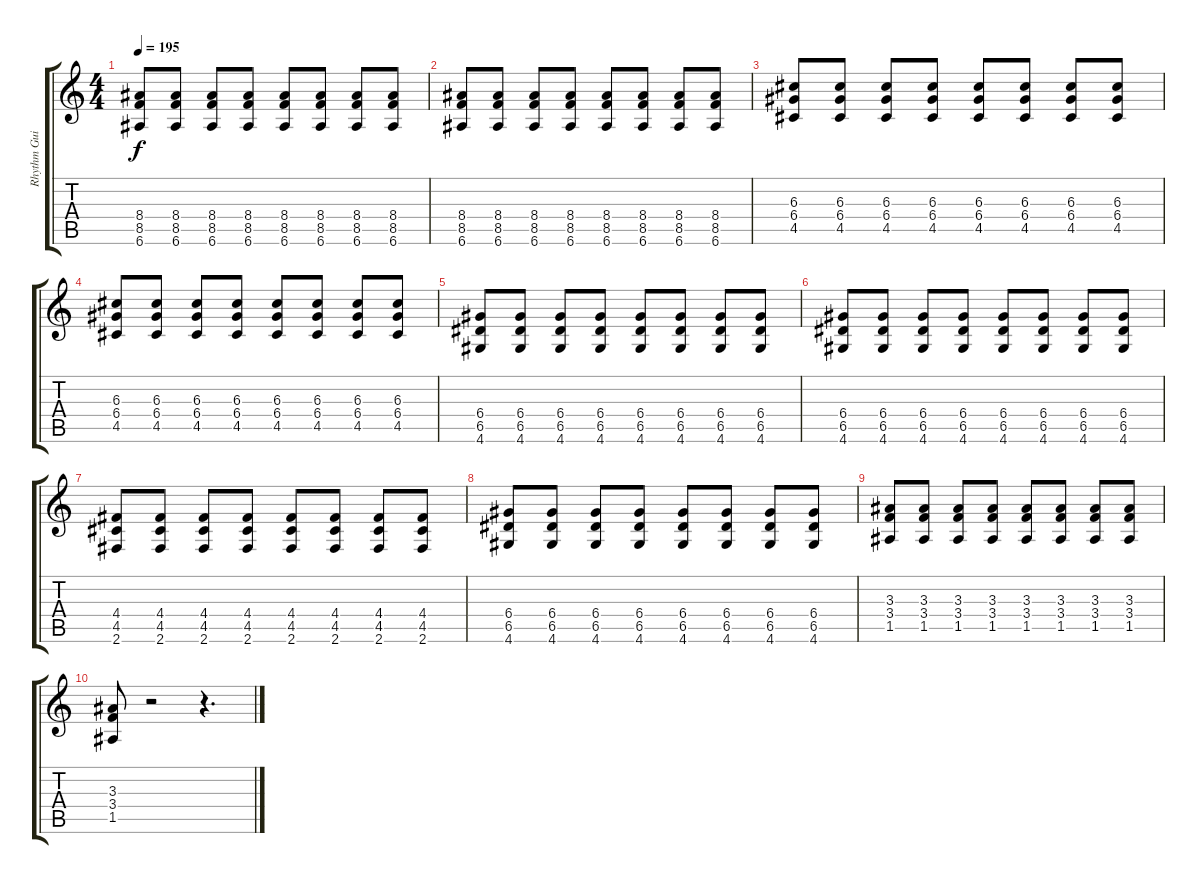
\track ("Rhythm Guitar" "Rhythm Gui") {instrument distortionguitar}
\staff {score tabs}
\tuning (E4 B3 G3 D3 A2 E2) {hide}
\ts (4 4)
\tempo 195
\clef g2
\ks c
(8.4 8.5 6.6).8{dy f} (8.4 8.5 6.6).8 (8.4 8.5 6.6).8 (8.4 8.5 6.6).8 (8.4 8.5 6.6).8 (8.4 8.5 6.6).8 (8.4 8.5 6.6).8 (8.4 8.5 6.6).8 |
(8.4 8.5 6.6).8 (8.4 8.5 6.6).8 (8.4 8.5 6.6).8 (8.4 8.5 6.6).8 (8.4 8.5 6.6).8 (8.4 8.5 6.6).8 (8.4 8.5 6.6).8 (8.4 8.5 6.6).8 |
(6.3 6.4 4.5).8 (6.3 6.4 4.5).8 (6.3 6.4 4.5).8 (6.3 6.4 4.5).8 (6.3 6.4 4.5).8 (6.3 6.4 4.5).8 (6.3 6.4 4.5).8 (6.3 6.4 4.5).8 |
(6.3 6.4 4.5).8 (6.3 6.4 4.5).8 (6.3 6.4 4.5).8 (6.3 6.4 4.5).8 (6.3 6.4 4.5).8 (6.3 6.4 4.5).8 (6.3 6.4 4.5).8 (6.3 6.4 4.5).8 |
(6.4 6.5 4.6).8 (6.4 6.5 4.6).8 (6.4 6.5 4.6).8 (6.4 6.5 4.6).8 (6.4 6.5 4.6).8 (6.4 6.5 4.6).8 (6.4 6.5 4.6).8 (6.4 6.5 4.6).8 |
(6.4 6.5 4.6).8 (6.4 6.5 4.6).8 (6.4 6.5 4.6).8 (6.4 6.5 4.6).8 (6.4 6.5 4.6).8 (6.4 6.5 4.6).8 (6.4 6.5 4.6).8 (6.4 6.5 4.6).8 |
(4.4 4.5 2.6).8 (4.4 4.5 2.6).8 (4.4 4.5 2.6).8 (4.4 4.5 2.6).8 (4.4 4.5 2.6).8 (4.4 4.5 2.6).8 (4.4 4.5 2.6).8 (4.4 4.5 2.6).8 |
(6.4 6.5 4.6).8 (6.4 6.5 4.6).8 (6.4 6.5 4.6).8 (6.4 6.5 4.6).8 (6.4 6.5 4.6).8 (6.4 6.5 4.6).8 (6.4 6.5 4.6).8 (6.4 6.5 4.6).8 |
(3.3 3.4 1.5).8 (3.3 3.4 1.5).8 (3.3 3.4 1.5).8 (3.3 3.4 1.5).8 (3.3 3.4 1.5).8 (3.3 3.4 1.5).8 (3.3 3.4 1.5).8 (3.3 3.4 1.5).8 |
(3.3 3.4 1.5).8 r.2 r.4{d}
